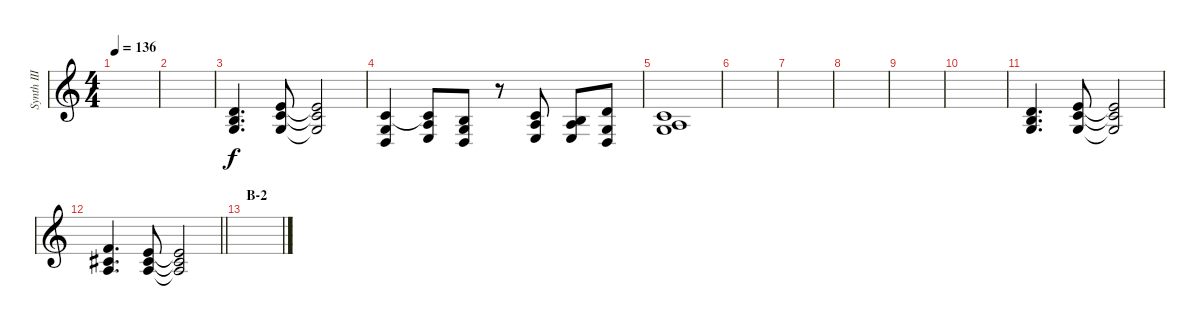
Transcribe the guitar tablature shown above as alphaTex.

\track ("Synth III" "Synth III") {instrument synthbrass1}
\staff {score}
\tuning (E4 B3 G3 D3 A2 D2) {hide}
\ts (4 4)
\tempo 136
\clef g2
\ks c
|
|
(3.2 4.3 5.4).4{d} (0.1 1.2 0.3).8 (0.1{t} 1.2{t} 0.3{t}).2 |
(1.2 0.3 0.4).4 (1.2{t} 2.3 2.4).8 (0.2 0.3 0.4).8 r.8 (1.2 2.3 2.4).8 (0.2 2.3 2.4).8 (3.2 0.3 0.4).8 |
(1.2 2.3 5.4).1 |
|
|
|
|
|
(3.2 4.3 5.4).4{d} (0.1 1.2 0.3).8 (0.1{t} 1.2{t} 0.3{t}).2 |
\barLineRight lightlight
(1.1 2.2 2.3).4{d} (0.1 2.2 2.3).8 (0.1{t} 2.2{t} 2.3{t}).2 |
\section ("" "B-2")
